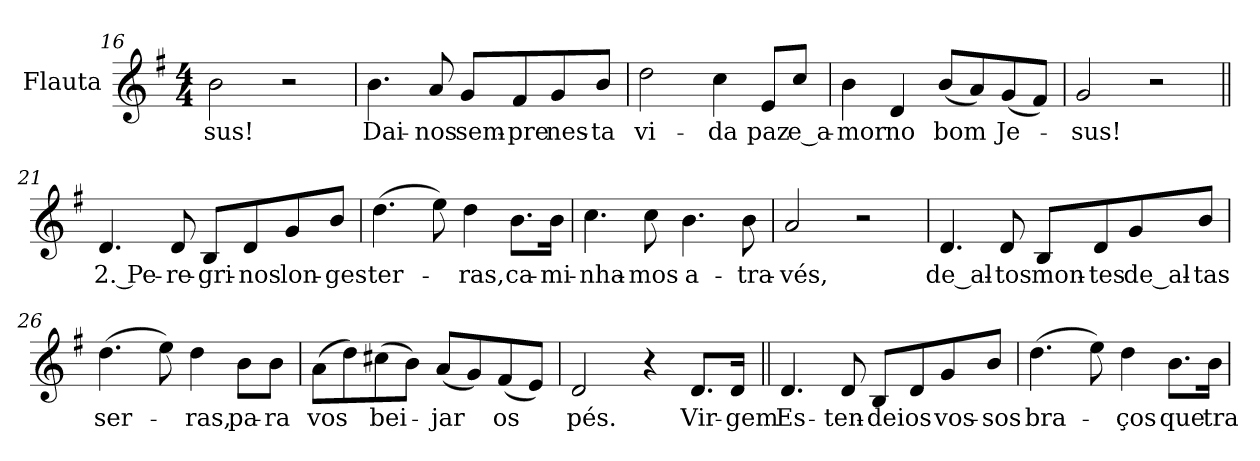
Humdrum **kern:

**kern	**text
*part1	*part1
*staff1	*staff1
*I"Flauta	*
*I'Fl.	*
!!LO:LB:g=z
*clefG2	*
*k[f#]	*
*G:	*
*M4/4	*
=16	=16
!	!LO:LY:b:color=#000000
2bi\	-sus!
2r	.
=17	=17
!	!LO:LY:b:color=#000000
4.bi\	Dai-
!	!LO:LY:b:color=#000000
8ai/	-nos
!	!LO:LY:b:color=#000000
8gi/L	sem-
!	!LO:LY:b:color=#000000
8f#i/	-pre
!	!LO:LY:b:color=#000000
8gi/	nes-
!	!LO:LY:b:color=#000000
8bi/J	-ta
=18	=18
!	!LO:LY:b:color=#000000
2ddi\	vi-
!	!LO:LY:b:color=#000000
4cci\	-da
!	!LO:LY:b:color=#000000
8ei/L	paz
!	!LO:LY:b:color=#000000
8cci/J	e_a-
=19	=19
!	!LO:LY:b:color=#000000
4bi\	-mor
!	!LO:LY:b:color=#000000
4di/	no
!	!LO:LY:b:color=#000000
(8bi/L	bom
8ai/)	.
!	!LO:LY:b:color=#000000
(8gi/	Je-
8f#i/J)	.
=20	=20
!	!LO:LY:b:color=#000000
2gi/	-sus!
2r	.
!!LO:LB:g=z
=21||	=21||
!	!LO:LY:b:color=#000000
4.di/	2. Pe-
!	!LO:LY:b:color=#000000
8di/	-re-
!	!LO:LY:b:color=#000000
8Bi/L	-gri-
!	!LO:LY:b:color=#000000
8di/	-nos
!	!LO:LY:b:color=#000000
8gi/	lon-
!	!LO:LY:b:color=#000000
8bi/J	-ges
=22	=22
!	!LO:LY:b:color=#000000
(4.ddi\	ter-
8eei\)	.
!	!LO:LY:b:color=#000000
4ddi\	-ras,
!	!LO:LY:b:color=#000000
8.bi\L	ca-
!	!LO:LY:b:color=#000000
16bi\Jk	-mi-
=23	=23
!	!LO:LY:b:color=#000000
4.cci\	-nha-
!	!LO:LY:b:color=#000000
8cci\	-mos
!	!LO:LY:b:color=#000000
4.bi\	a-
!	!LO:LY:b:color=#000000
8bi\	-tra-
=24	=24
!	!LO:LY:b:color=#000000
2ai/	-vés,
2r	.
=25	=25
!	!LO:LY:b:color=#000000
4.di/	de_al-
!	!LO:LY:b:color=#000000
8di/	-tos
!	!LO:LY:b:color=#000000
8Bi/L	mon-
!	!LO:LY:b:color=#000000
8di/	-tes
!	!LO:LY:b:color=#000000
8gi/	de_al-
!	!LO:LY:b:color=#000000
8bi/J	-tas
!!LO:LB:g=z
=26	=26
!	!LO:LY:b:color=#000000
(4.ddi\	ser-
8eei\)	.
!	!LO:LY:b:color=#000000
4ddi\	-ras,
!	!LO:LY:b:color=#000000
8bi\L	pa-
!	!LO:LY:b:color=#000000
8bi\J	-ra
=27	=27
!	!LO:LY:b:color=#000000
(8ai\L	vos
8ddi\)	.
!	!LO:LY:b:color=#000000
(8cc#Xi\	bei-
8bi\J)	.
!	!LO:LY:b:color=#000000
(8ai/L	-jar
8gi/)	.
!	!LO:LY:b:color=#000000
(8f#i/	os
8ei/J)	.
=28	=28
!	!LO:LY:b:color=#000000
2di/	pés.
4r	.
!	!LO:LY:b:color=#000000
8.di/L	Vir-
!	!LO:LY:b:color=#000000
16di/Jk	-gem
=29||	=29||
!	!LO:LY:b:color=#000000
4.di/	Es-
!	!LO:LY:b:color=#000000
8di/	-ten-
!	!LO:LY:b:color=#000000
8Bi/L	-dei
!	!LO:LY:b:color=#000000
8di/	os
!	!LO:LY:b:color=#000000
8gi/	vos-
!	!LO:LY:b:color=#000000
8bi/J	-sos
=30	=30
!	!LO:LY:b:color=#000000
(4.ddi\	bra-
8eei\)	.
!	!LO:LY:b:color=#000000
4ddi\	-ços
!	!LO:LY:b:color=#000000
8.bi\L	que
!	!LO:LY:b:color=#000000
16bi\Jk	tra-
=	=
*-	*-
